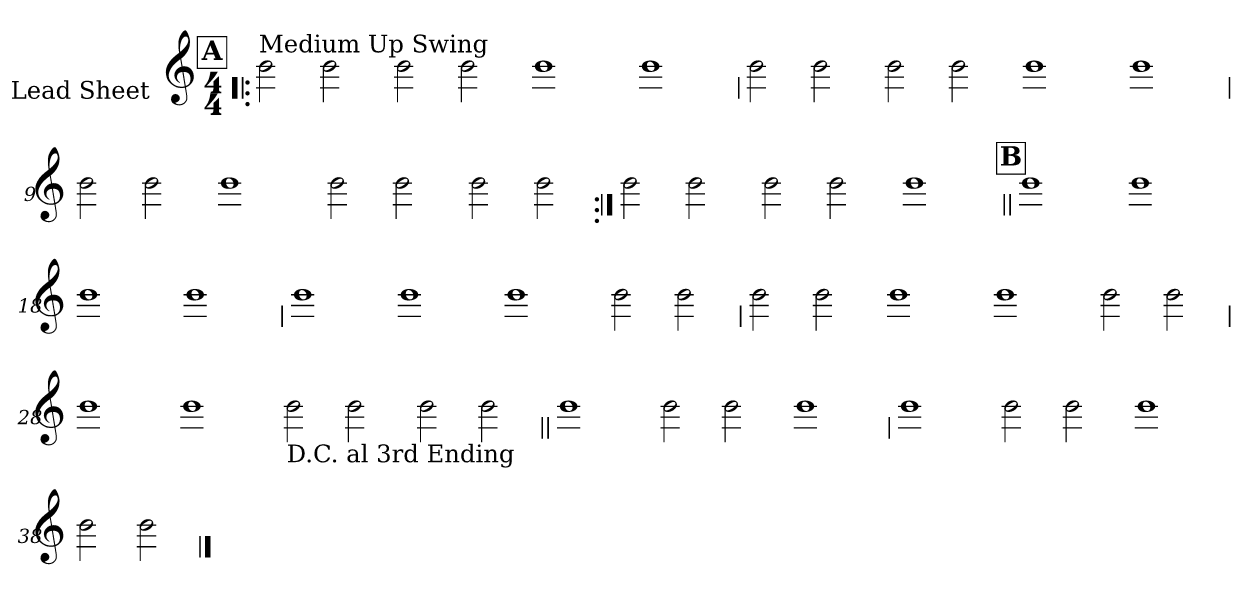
**kern
*part1
*staff1
*I"Lead Sheet
*stria0
*clefG2
*k[]
*C:
*M4/4
!!LO:REH:place=s1:a:t=A
=1!|:
!LO:TX:a:t=Medium Up Swing
2b
2b
=2-
2b
2b
=3-
1b
=4-
1b
!!LO:LB:g=z
=5
2b
2b
=6-
2b
2b
=7-
1b
=8-
1b
!!LO:LB:g=z
=9
2b
2b
=10-
1b
=11-
2b
2b
=12-
2b
2b
!!LO:LB:g=z
=13:|!
2b
2b
=14-
2b
2b
=15-
1b
!!LO:LB:g=z
!!LO:REH:place=s1:a:t=B
=16||
1b
=17-
1b
=18-
1b
=19-
1b
!!LO:LB:g=z
=20
1b
=21-
1b
=22-
1b
=23-
2b
2b
!!LO:LB:g=z
=24
2b
2b
=25-
1b
=26-
1b
=27-
2b
2b
!!LO:LB:g=z
=28
1b
=29-
1b
=30-
!LO:TX:b:t=D.C. al 3rd Ending
2b
2b
=31-
2b
2b
!!LO:LB:g=z
=32||
1b
=33-
2b
2b
=34-
1b
!!LO:LB:g=z
=35
1b
=36-
2b
2b
=37-
1b
=38-
2b
2b
==
*-
